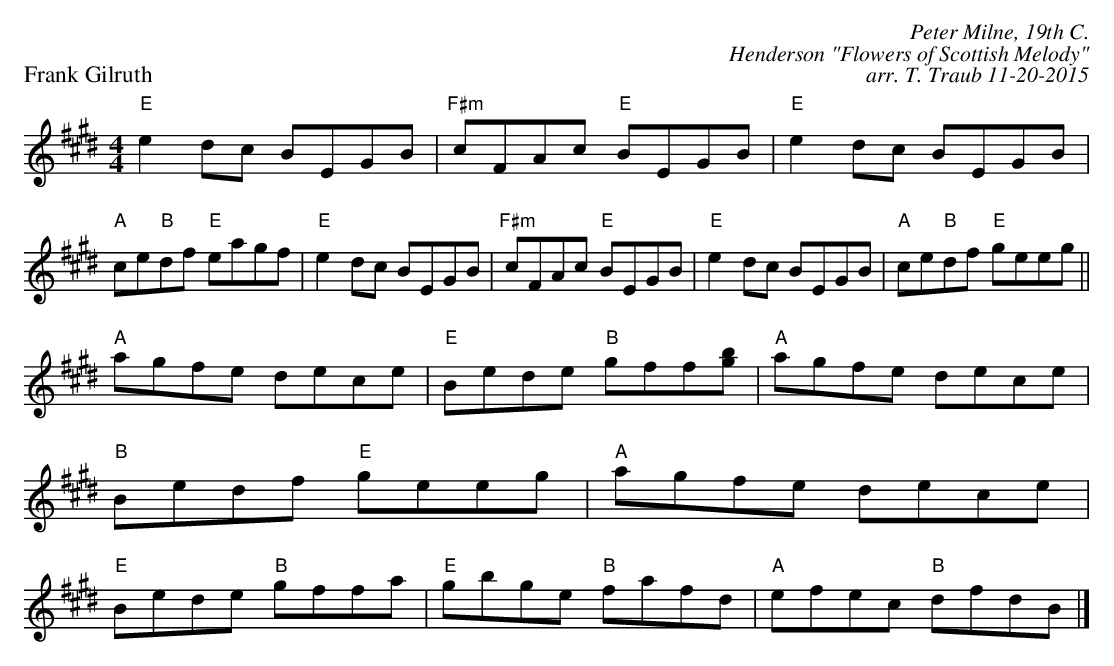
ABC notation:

X:1
P: Frank Gilruth
C: Peter Milne, 19th C.
C: Henderson "Flowers of Scottish Melody"
C: arr. T. Traub 11-20-2015
K: E
L: 1/8
M: 4/4
"E"e2 dc BEGB|"F#m"cFAc "E"BEGB|"E"e2 dc BEGB|"A"ce"B"df "E"eagf|"E"e2 dc BEGB|"F#m"cFAc "E"BEGB|"E"e2 dc BEGB|"A"ce"B"df "E"geeg||
"A"agfe dece|"E"Bede "B"gff[gb]|"A"agfe dece|"B"Bedf "E"geeg|"A"agfe dece|"E"Bede "B"gffa|"E"gbge "B"fafd|"A"efec "B"dfdB |]
